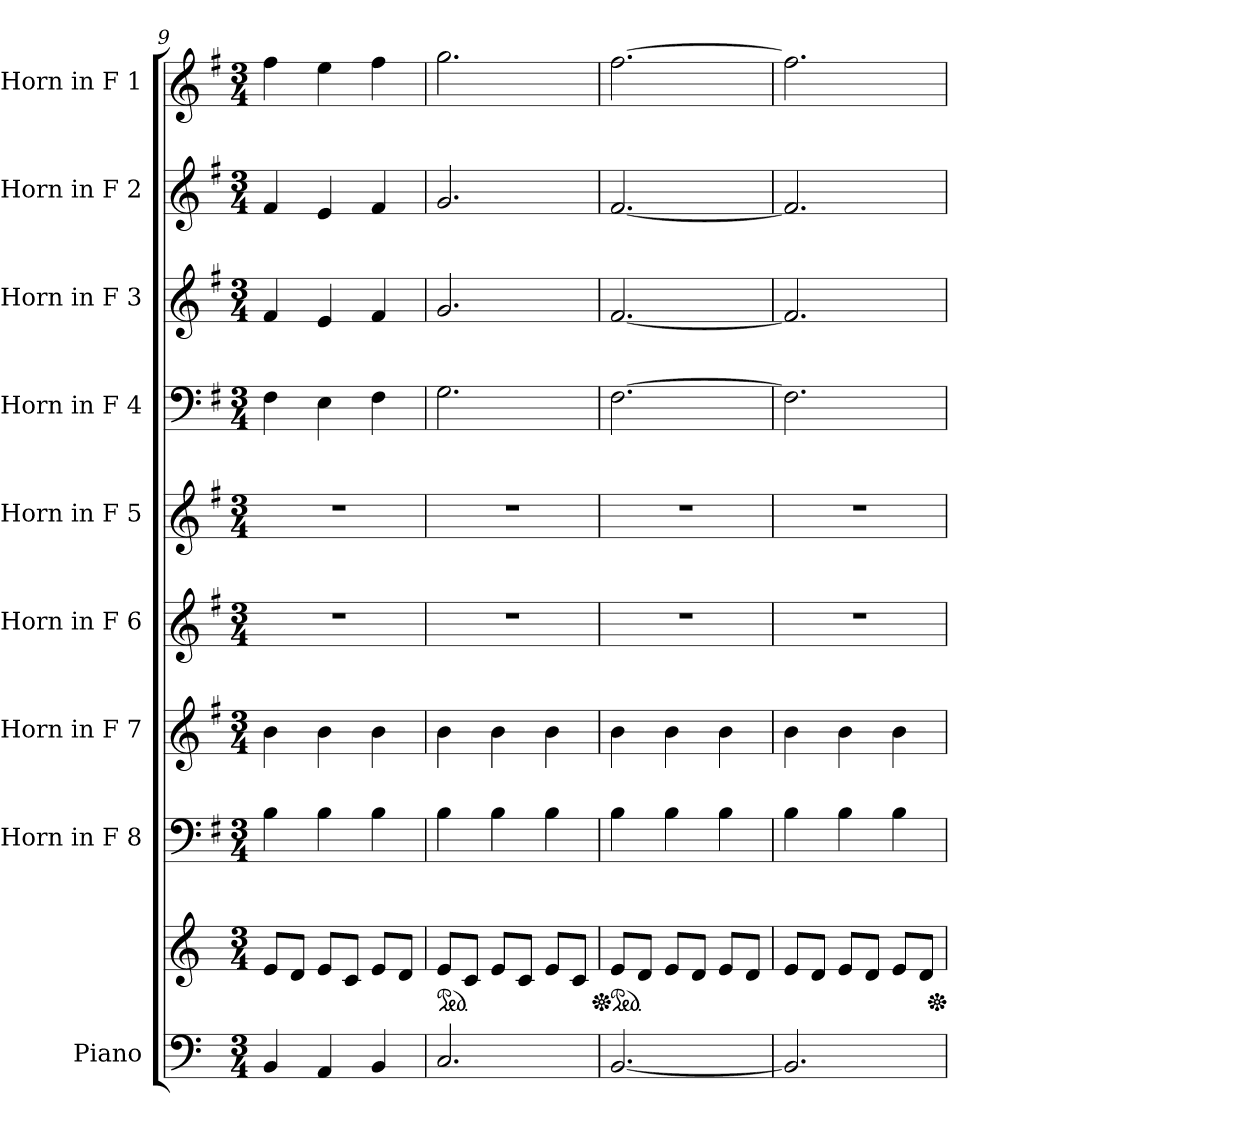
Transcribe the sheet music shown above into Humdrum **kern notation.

**kern	**kern	**kern	**kern	**kern	**kern	**kern	**kern	**kern	**kern
*part9	*part9	*part8	*part7	*part6	*part5	*part4	*part3	*part2	*part1
*staff10	*staff9	*staff8	*staff7	*staff6	*staff5	*staff4	*staff3	*staff2	*staff1
*I"Piano	*	*I"Horn in F 8	*I"Horn in F 7	*I"Horn in F 6	*I"Horn in F 5	*I"Horn in F 4	*I"Horn in F 3	*I"Horn in F 2	*I"Horn in F 1
*I'Pno.	*	*	*	*	*	*	*	*	*
*clefF4	*clefG2	*clefF4	*clefG2	*clefG2	*clefG2	*clefF4	*clefG2	*clefG2	*clefG2
*	*	*ITrd4c7	*ITrd4c7	*ITrd4c7	*ITrd4c7	*ITrd4c7	*ITrd4c7	*ITrd4c7	*ITrd4c7
*k[]	*k[]	*k[]	*k[]	*k[]	*k[]	*k[]	*k[]	*k[]	*k[]
*M3/4	*M3/4	*M3/4	*M3/4	*M3/4	*M3/4	*M3/4	*M3/4	*M3/4	*M3/4
=9	=9	=9	=9	=9	=9	=9	=9	=9	=9
4BB/	8e/L	4E\	4e\	2.r	2.r	4BB\	4B/	4B/	4b\
.	8d/J	.	.	.	.	.	.	.	.
4AA/	8e/L	4E\	4e\	.	.	4AA\	4A/	4A/	4a\
.	8c/J	.	.	.	.	.	.	.	.
4BB/	8e/L	4E\	4e\	.	.	4BB\	4B/	4B/	4b\
.	8d/J	.	.	.	.	.	.	.	.
=10	=10	=10	=10	=10	=10	=10	=10	=10	=10
*	*ped	*	*	*	*	*	*	*	*
2.C/	8e/L	4E\	4e\	2.r	2.r	2.C\	2.c/	2.c/	2.cc\
.	8c/J	.	.	.	.	.	.	.	.
.	8e/L	4E\	4e\	.	.	.	.	.	.
.	8c/J	.	.	.	.	.	.	.	.
.	8e/L	4E\	4e\	.	.	.	.	.	.
.	8c/J	.	.	.	.	.	.	.	.
=11	=11	=11	=11	=11	=11	=11	=11	=11	=11
*	*Xped	*	*	*	*	*	*	*	*
*	*ped	*	*	*	*	*	*	*	*
[2.BB/	8e/L	4E\	4e\	2.r	2.r	[2.BB\	[2.B/	[2.B/	[2.b\
.	8d/J	.	.	.	.	.	.	.	.
.	8e/L	4E\	4e\	.	.	.	.	.	.
.	8d/J	.	.	.	.	.	.	.	.
.	8e/L	4E\	4e\	.	.	.	.	.	.
.	8d/J	.	.	.	.	.	.	.	.
=12	=12	=12	=12	=12	=12	=12	=12	=12	=12
2.BB/]	8e/L	4E\	4e\	2.r	2.r	2.BB\]	2.B/]	2.B/]	2.b\]
.	8d/J	.	.	.	.	.	.	.	.
.	8e/L	4E\	4e\	.	.	.	.	.	.
.	8d/J	.	.	.	.	.	.	.	.
.	8e/L	4E\	4e\	.	.	.	.	.	.
.	8d/J	.	.	.	.	.	.	.	.
*	*Xped	*	*	*	*	*	*	*	*
=	=	=	=	=	=	=	=	=	=
*-	*-	*-	*-	*-	*-	*-	*-	*-	*-
